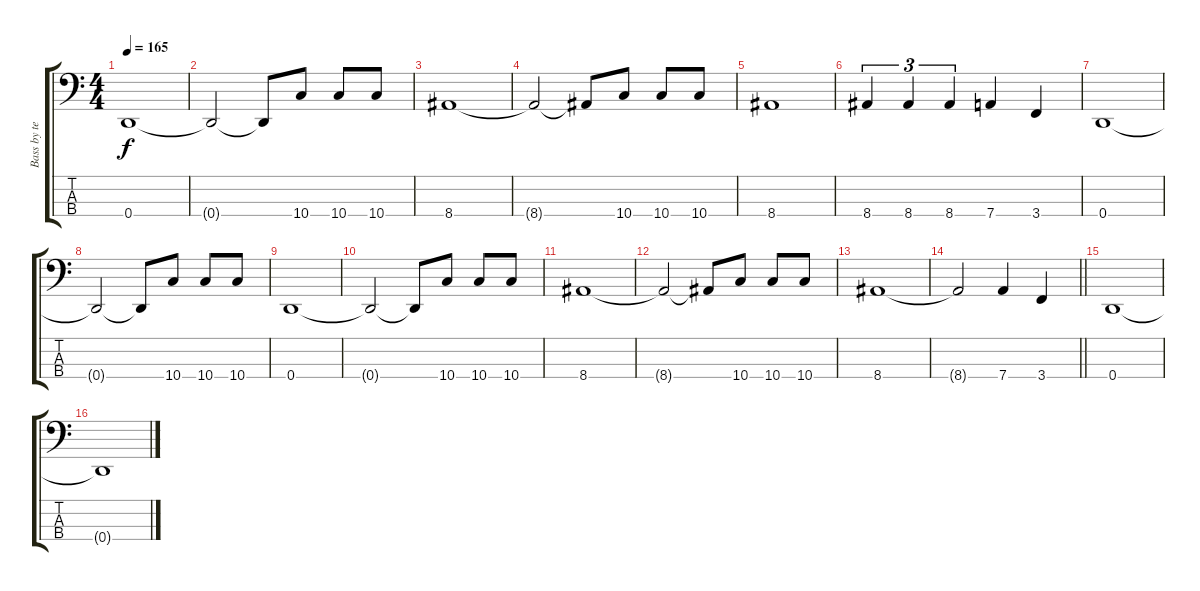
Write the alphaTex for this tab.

\track ("Bass by terryn0" "Bass by te") {instrument electricbasspick}
\staff {score tabs}
\tuning (G2 D2 A1 D1) {hide}
\ts (4 4)
\tempo 165
\clef f4
\ks c
0.4.1{dy f} |
0.4{t}.2 0.4{t}.8 10.4.8 10.4.8 10.4.8 |
8.4.1 |
8.4{t}.2 8.4{t}.8 10.4.8 10.4.8 10.4.8 |
8.4.1 |
8.4.4{tu (3 2)} 8.4.4{tu (3 2)} 8.4.4{tu (3 2)} 7.4.4 3.4.4 |
0.4.1 |
0.4{t}.2 0.4{t}.8 10.4.8 10.4.8 10.4.8 |
0.4.1 |
0.4{t}.2 0.4{t}.8 10.4.8 10.4.8 10.4.8 |
8.4.1 |
8.4{t}.2 8.4{t}.8 10.4.8 10.4.8 10.4.8 |
8.4.1 |
\barLineRight lightlight
8.4{t}.2 7.4.4 3.4.4 |
0.4.1 |
0.4{t}.1
